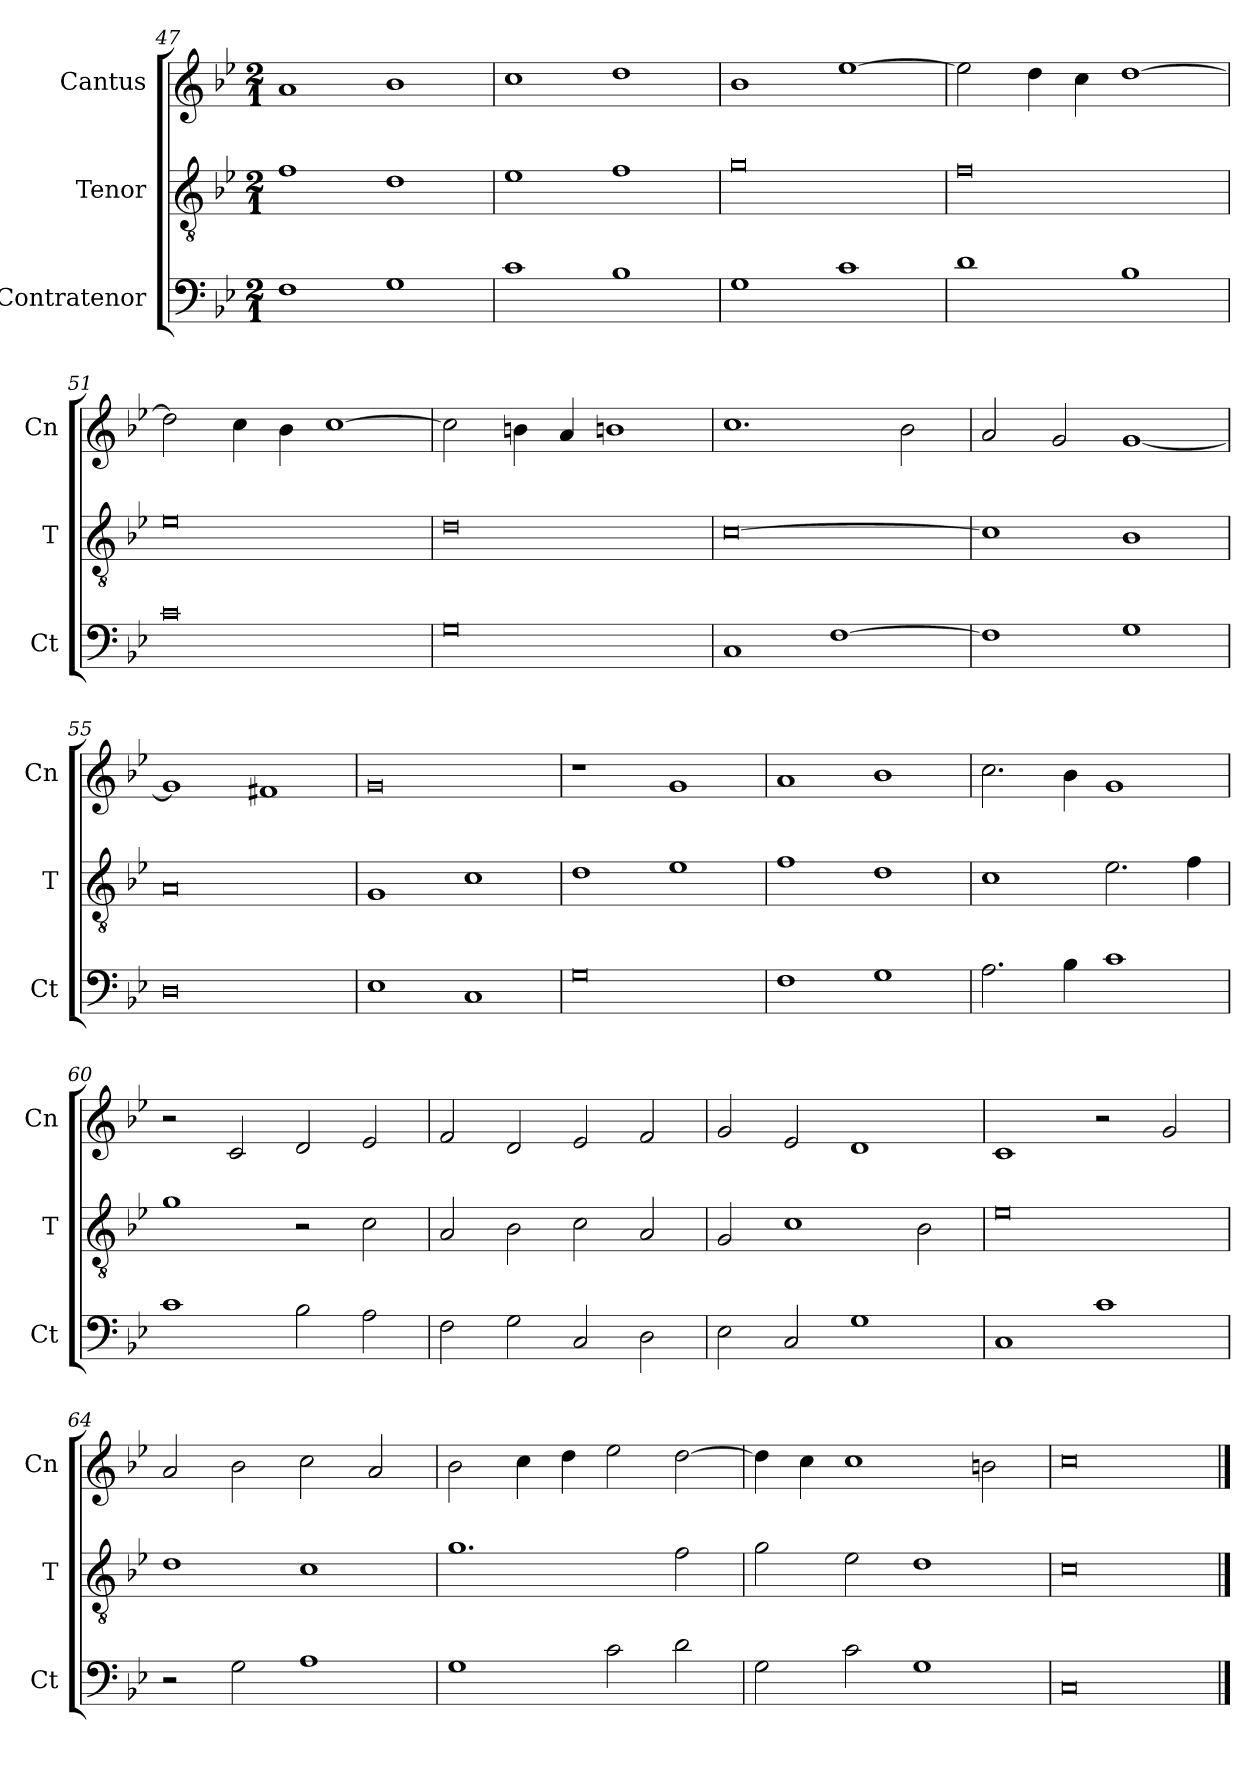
**kern	**kern	**kern
*part3	*part2	*part1
*staff3	*staff2	*staff1
*I"Contratenor	*I"Tenor	*I"Cantus
*I'Ct	*I'T	*I'Cn
*clefF4	*clefGv2	*clefG2
*k[b-e-]	*k[b-e-]	*k[b-e-]
*M2/1	*M2/1	*M2/1
=47	=47	=47
1F	1f	1a
1G	1d	1b-
=48	=48	=48
1c	1e-	1cc
1B-	1f	1dd
=49	=49	=49
1G	0g	1b-
1c	.	[1ee-
=50	=50	=50
1d	0f	2ee-\]
.	.	4dd\
.	.	4cc\
1B-	.	[1dd
=51	=51	=51
0c	0e-	2dd\]
.	.	4cc\
.	.	4b-\
.	.	[1cc
=52	=52	=52
0G	0d	2cc\]
.	.	4bn\
.	.	4a/
.	.	1bn
=53	=53	=53
1C	[0c	1.cc
[1F	.	.
.	.	2b-\
=54	=54	=54
1F]	1c]	2a/
.	.	2g/
1G	1B-	[1g
=55	=55	=55
0D	0A	1g]
.	.	1f#X
=56	=56	=56
1E-	1G	0g
1C	1c	.
=57	=57	=57
0G	1d	1r
.	1e-	1g
=58	=58	=58
1F	1f	1a
1G	1d	1b-
=59	=59	=59
2.A\	1c	2.cc\
4B-\	.	4b-\
1c	2.e-\	1g
.	4f\	.
=60	=60	=60
1c	1g	2r
.	.	2c/
2B-\	2r	2d/
2A\	2c\	2e-/
=61	=61	=61
2F\	2A/	2f/
2G\	2B-\	2d/
2C/	2c\	2e-/
2D\	2A/	2f/
=62	=62	=62
2E-\	2G/	2g/
2C/	1c	2e-/
1G	.	1d
.	2B-\	.
=63	=63	=63
1C	0e-	1c
1c	.	2r
.	.	2g/
=64	=64	=64
2r	1d	2a/
2G\	.	2b-\
1A	1c	2cc\
.	.	2a/
=65	=65	=65
1G	1.g	2b-\
.	.	4cc\
.	.	4dd\
2c\	.	2ee-\
2d\	2f\	[2dd\
=66	=66	=66
2G\	2g\	4dd\]
.	.	4cc\
2c\	2e-\	1cc
1G	1d	.
.	.	2bn\
=67	=67	=67
0C	0c	0cc
==	==	==
*-	*-	*-
